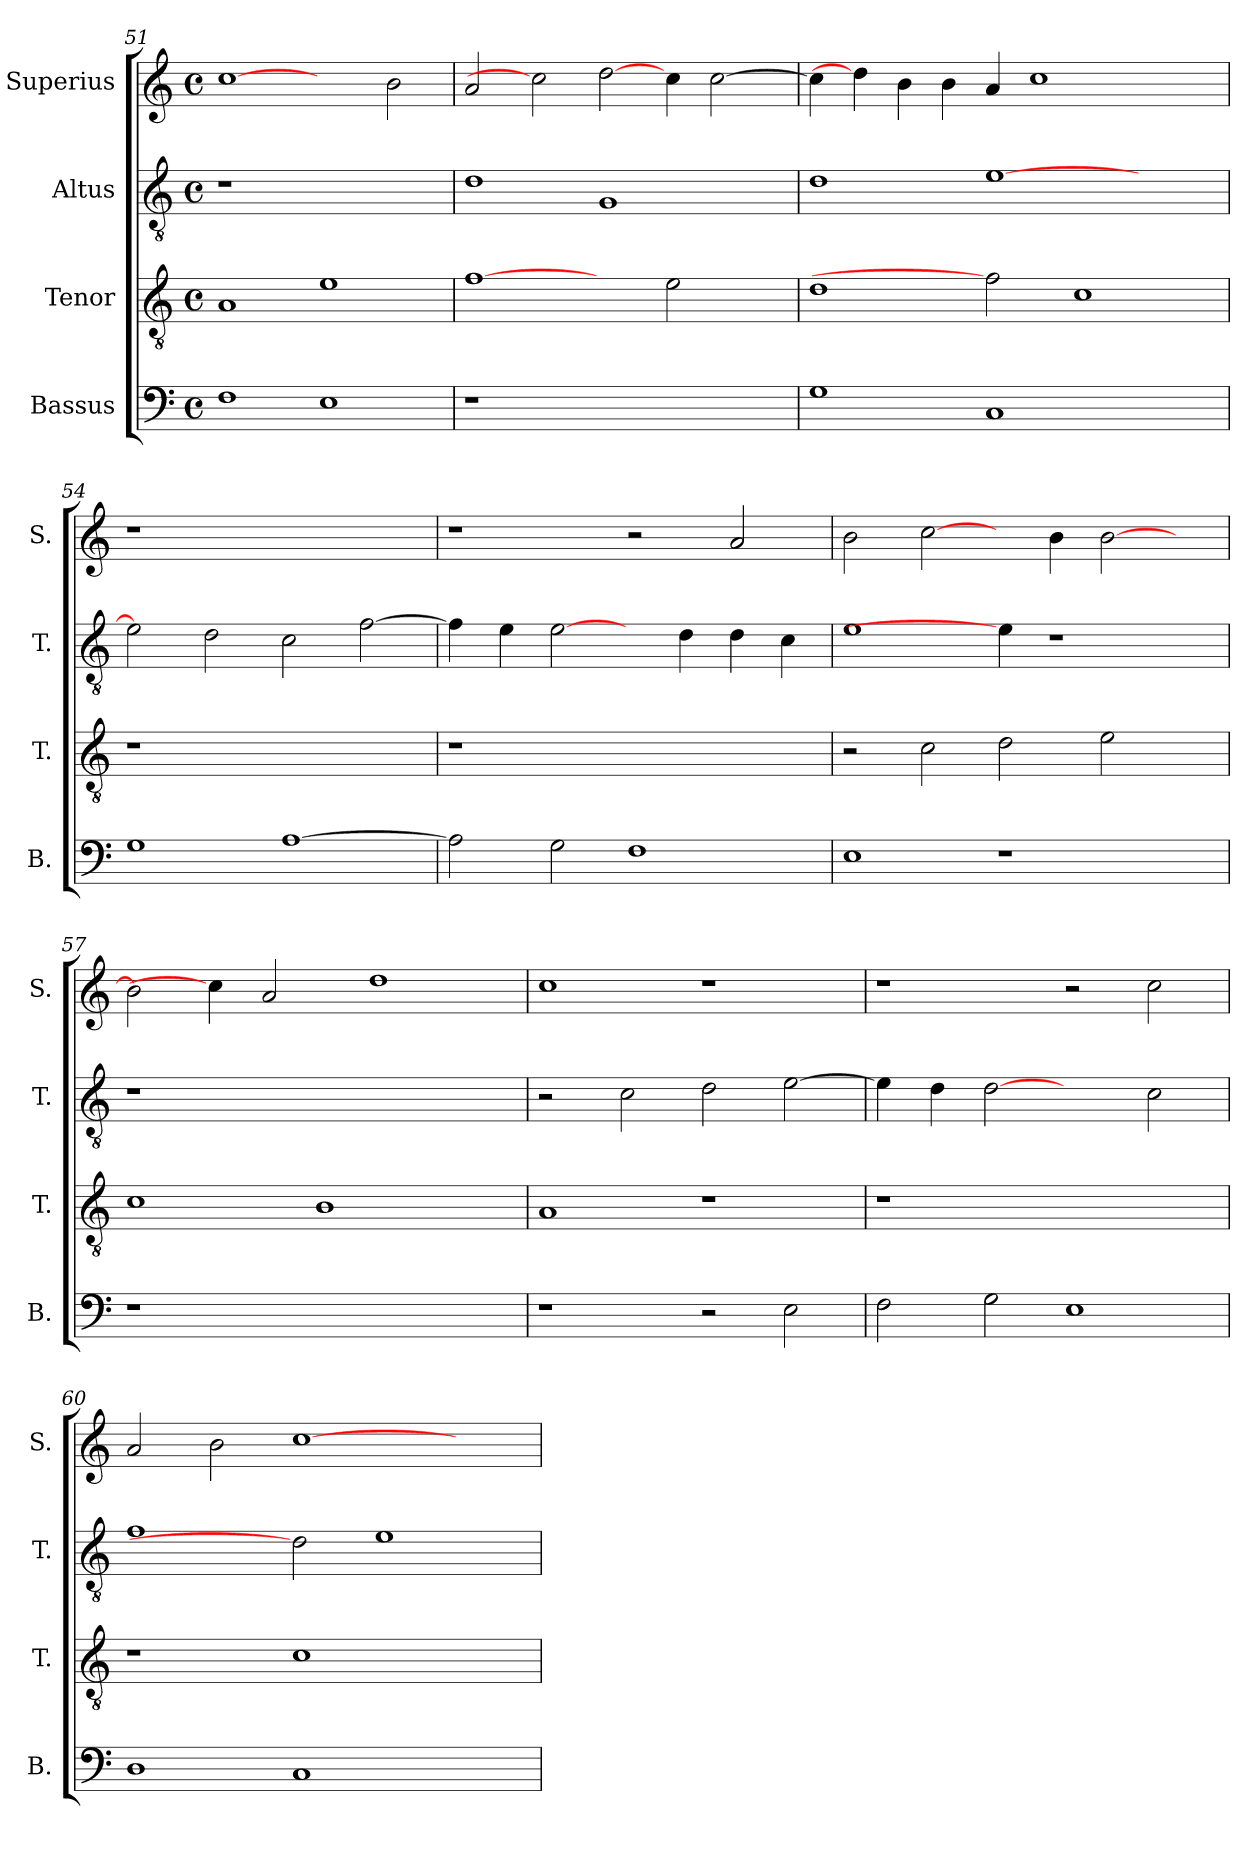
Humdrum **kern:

**kern	**kern	**kern	**kern
*part4	*part3	*part2	*part1
*staff4	*staff3	*staff2	*staff1
*I"Bassus	*I"Tenor	*I"Altus	*I"Superius
*I'B.	*I'T.	*I'T.	*I'S.
*clefF4	*clefGv2	*clefGv2	*clefG2
*	*ITrd7c12	*ITrd7c12	*
*k[]	*k[]	*k[]	*k[]
*C:	*C:	*C:	*C:
*M4/4	*M4/4	*M4/4	*M4/4
*met(c)	*met(c)	*met(c)	*met(c)
=51	=51	=51	=51
!	!	!LO:N:vis=1	!
1Fi	1AAi	1r	[1cci
1Ei	1Ei	1ryy	2ryy
.	.	.	2bi\
=52	=52	=52	=52
!LO:N:vis=1	!	!	!
1r	[1Fi	1Di	2ai/
.	.	.	2cci]
1ryy	2ryy	1GGi	[2ddi\
.	2Ei\	.	4cci\
.	.	.	[>2cci\
4ryy	4ryy	4ryy	.
=53	=53	=53	=53
1Gi	1Di	1Di	4cci\]
.	.	.	4ddi\]
.	.	.	4bi\
.	.	.	4bi\
1Ci	2Fi]	[<1Ei	4ai/
.	.	.	1cci
.	1Ci	.	.
2ryy	.	2ryy	.
.	.	.	4ryy
!!LO:PB:g=z
=54	=54	=54	=54
!	!LO:N:vis=1	!	!LO:N:vis=1
1Gi	1r	2Ei\]	1r
.	.	2Di\	.
[>1Ai	1ryy	2Ci\	1ryy
.	.	[>2Fi\	.
=55	=55	=55	=55
!	!LO:N:vis=1	!	!
2Ai\]	1r	4Fi\]	1r
.	.	4Ei\	.
2Gi\	.	[2Ei\	.
1Fi	1ryy	4ryy	2r
.	.	4Di\	.
.	.	4Di\	2ai/
.	.	4Ci\	.
=56	=56	=56	=56
1Ei	2r	1Ei	2bi\
.	2Ci\	.	[2cci\
1r	2Di\	4Ei\]	4ryy
.	.	1r	4bi\
.	2Ei\	.	[>2bi\
4ryy	4ryy	.	4ryy
=57	=57	=57	=57
!LO:N:vis=1	!	!LO:N:vis=1	!
1r	1Ci	1r	2bi\]
.	.	.	4cci\]
.	.	.	2ai/
1ryy	1BBi	1ryy	.
.	.	.	1ddi
4ryy	4ryy	4ryy	.
=58	=58	=58	=58
1r	1AAi	2r	1cci
.	.	2Ci\	.
2r	1r	2Di\	1r
2Ei\	.	[>2Ei\	.
=59	=59	=59	=59
!	!LO:N:vis=1	!	!
2Fi\	1r	4Ei\]	1r
.	.	4Di\	.
2Gi\	.	[2Di	.
1Ei	1ryy	2ryy	2r
.	.	2Ci\	2cci\
!!LO:LB:g=z
=60	=60	=60	=60
1Di	1r	1Fi	2ai/
.	.	.	2bi\
1Ci	1Ci	2Di]	[<1cci
.	.	1Ei	.
2ryy	2ryy	.	2ryy
=	=	=	=
*-	*-	*-	*-
